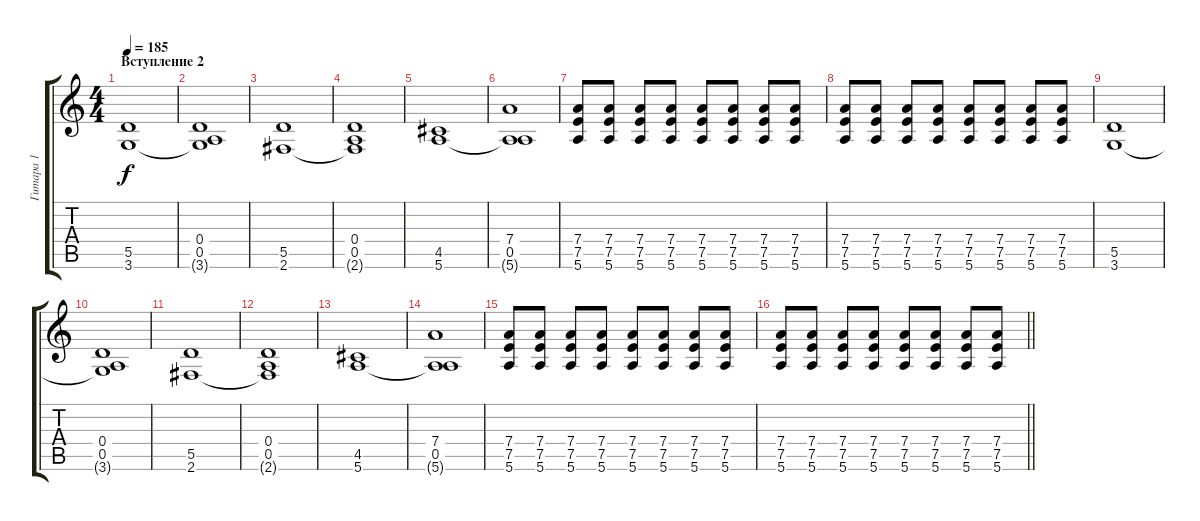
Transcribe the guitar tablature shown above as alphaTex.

\track ("Гитара 1" "Гитара 1") {instrument distortionguitar}
\staff {score tabs}
\tuning (E4 B3 G3 D3 A2 E2) {hide}
\ts (4 4)
\section ("" "Вступление 2")
\tempo 185
\clef g2
\ks c
(5.5 3.6).1{dy f} |
(0.4 0.5 3.6{t}).1 |
(5.5 2.6).1 |
(0.4 0.5 2.6{t}).1 |
(4.5 5.6).1 |
(7.4 0.5 5.6{t}).1 |
(7.4 7.5 5.6).8 (7.4 7.5 5.6).8 (7.4 7.5 5.6).8 (7.4 7.5 5.6).8 (7.4 7.5 5.6).8 (7.4 7.5 5.6).8 (7.4 7.5 5.6).8 (7.4 7.5 5.6).8 |
(7.4 7.5 5.6).8 (7.4 7.5 5.6).8 (7.4 7.5 5.6).8 (7.4 7.5 5.6).8 (7.4 7.5 5.6).8 (7.4 7.5 5.6).8 (7.4 7.5 5.6).8 (7.4 7.5 5.6).8 |
(5.5 3.6).1 |
(0.4 0.5 3.6{t}).1 |
(5.5 2.6).1 |
(0.4 0.5 2.6{t}).1 |
(4.5 5.6).1 |
(7.4 0.5 5.6{t}).1 |
(7.4 7.5 5.6).8 (7.4 7.5 5.6).8 (7.4 7.5 5.6).8 (7.4 7.5 5.6).8 (7.4 7.5 5.6).8 (7.4 7.5 5.6).8 (7.4 7.5 5.6).8 (7.4 7.5 5.6).8 |
\barLineRight lightlight
(7.4 7.5 5.6).8 (7.4 7.5 5.6).8 (7.4 7.5 5.6).8 (7.4 7.5 5.6).8 (7.4 7.5 5.6).8 (7.4 7.5 5.6).8 (7.4 7.5 5.6).8 (7.4 7.5 5.6).8
